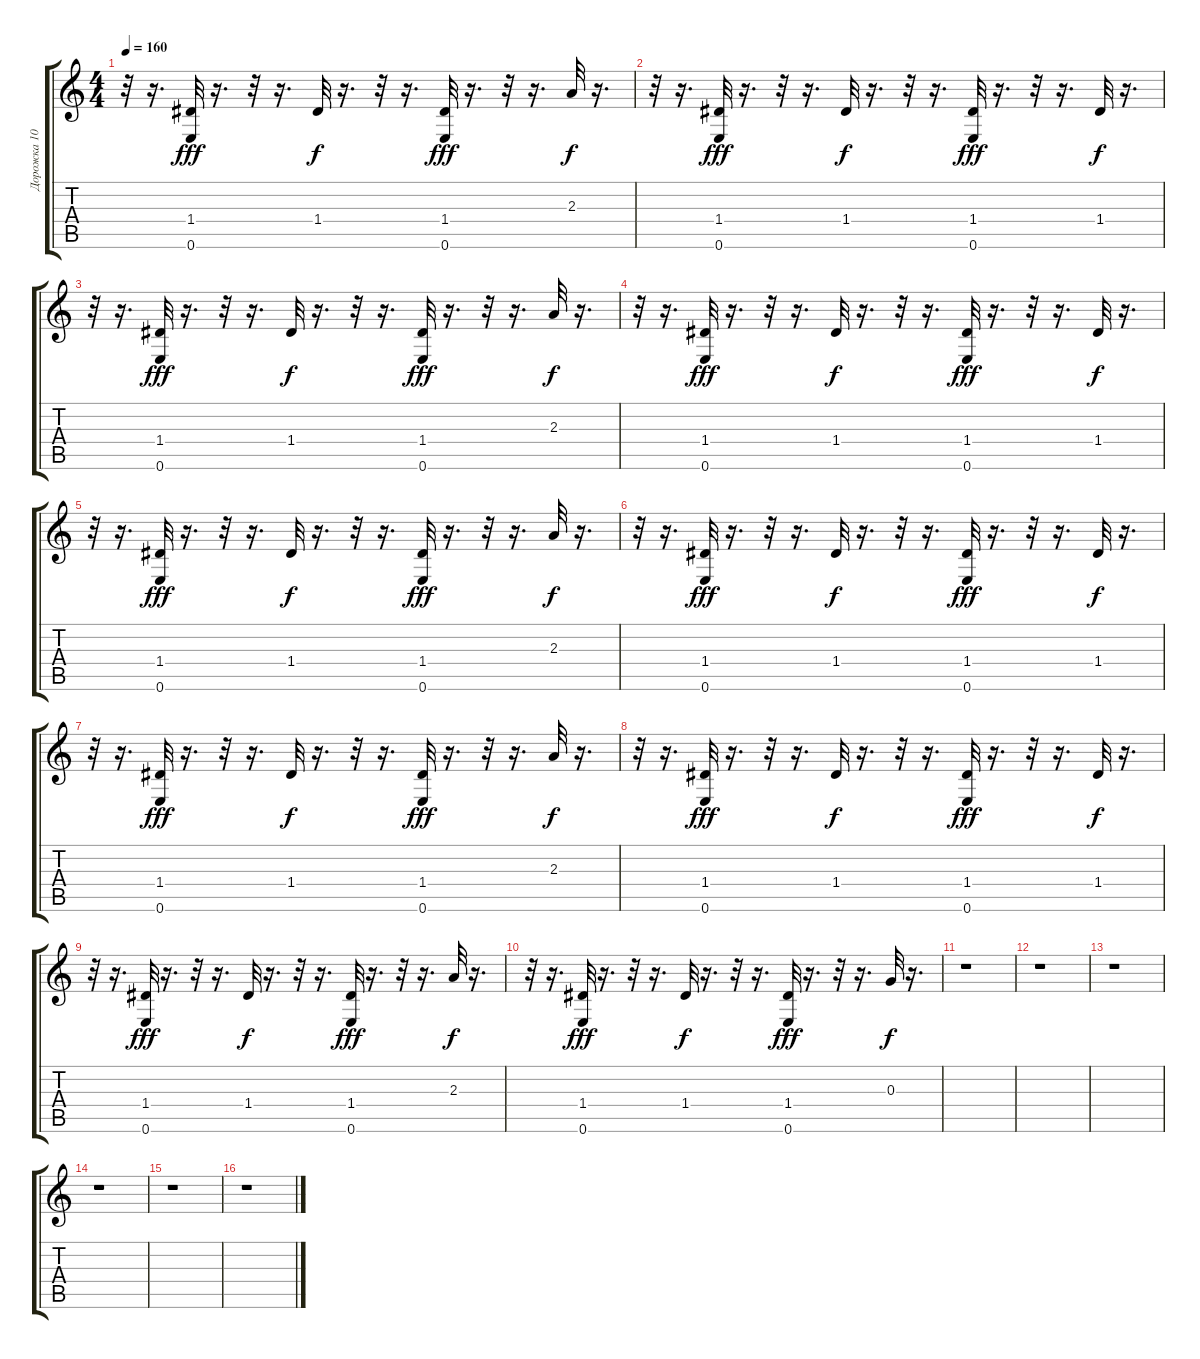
\track ("Дорожка 10" "Дорожка 10") {instrument acousticguitarnylon}
\staff {score tabs}
\tuning (E4 B3 G3 D3 A2 E2) {hide}
\ts (4 4)
\tempo 160
\clef g2
\ks c
r.32{dy f} r.16{d} (1.4 0.6).32{dy fff} r.16{d} r.32 r.16{d} 1.4.32{dy f} r.16{d} r.32 r.16{d} (1.4 0.6).32{dy fff} r.16{d} r.32 r.16{d} 2.3.32{dy f} r.16{d} |
r.32 r.16{d} (1.4 0.6).32{dy fff} r.16{d} r.32 r.16{d} 1.4.32{dy f} r.16{d} r.32 r.16{d} (1.4 0.6).32{dy fff} r.16{d} r.32 r.16{d} 1.4.32{dy f} r.16{d} |
r.32 r.16{d} (1.4 0.6).32{dy fff} r.16{d} r.32 r.16{d} 1.4.32{dy f} r.16{d} r.32 r.16{d} (1.4 0.6).32{dy fff} r.16{d} r.32 r.16{d} 2.3.32{dy f} r.16{d} |
r.32 r.16{d} (1.4 0.6).32{dy fff} r.16{d} r.32 r.16{d} 1.4.32{dy f} r.16{d} r.32 r.16{d} (1.4 0.6).32{dy fff} r.16{d} r.32 r.16{d} 1.4.32{dy f} r.16{d} |
r.32 r.16{d} (1.4 0.6).32{dy fff} r.16{d} r.32 r.16{d} 1.4.32{dy f} r.16{d} r.32 r.16{d} (1.4 0.6).32{dy fff} r.16{d} r.32 r.16{d} 2.3.32{dy f} r.16{d} |
r.32 r.16{d} (1.4 0.6).32{dy fff} r.16{d} r.32 r.16{d} 1.4.32{dy f} r.16{d} r.32 r.16{d} (1.4 0.6).32{dy fff} r.16{d} r.32 r.16{d} 1.4.32{dy f} r.16{d} |
r.32 r.16{d} (1.4 0.6).32{dy fff} r.16{d} r.32 r.16{d} 1.4.32{dy f} r.16{d} r.32 r.16{d} (1.4 0.6).32{dy fff} r.16{d} r.32 r.16{d} 2.3.32{dy f} r.16{d} |
r.32 r.16{d} (1.4 0.6).32{dy fff} r.16{d} r.32 r.16{d} 1.4.32{dy f} r.16{d} r.32 r.16{d} (1.4 0.6).32{dy fff} r.16{d} r.32 r.16{d} 1.4.32{dy f} r.16{d} |
r.32 r.16{d} (1.4 0.6).32{dy fff} r.16{d} r.32 r.16{d} 1.4.32{dy f} r.16{d} r.32 r.16{d} (1.4 0.6).32{dy fff} r.16{d} r.32 r.16{d} 2.3.32{dy f} r.16{d} |
r.32 r.16{d} (1.4 0.6).32{dy fff} r.16{d} r.32 r.16{d} 1.4.32{dy f} r.16{d} r.32 r.16{d} (1.4 0.6).32{dy fff} r.16{d} r.32 r.16{d} 0.3.32{dy f} r.16{d} |
r.1 |
r.1 |
r.1 |
r.1 |
r.1 |
r.1
